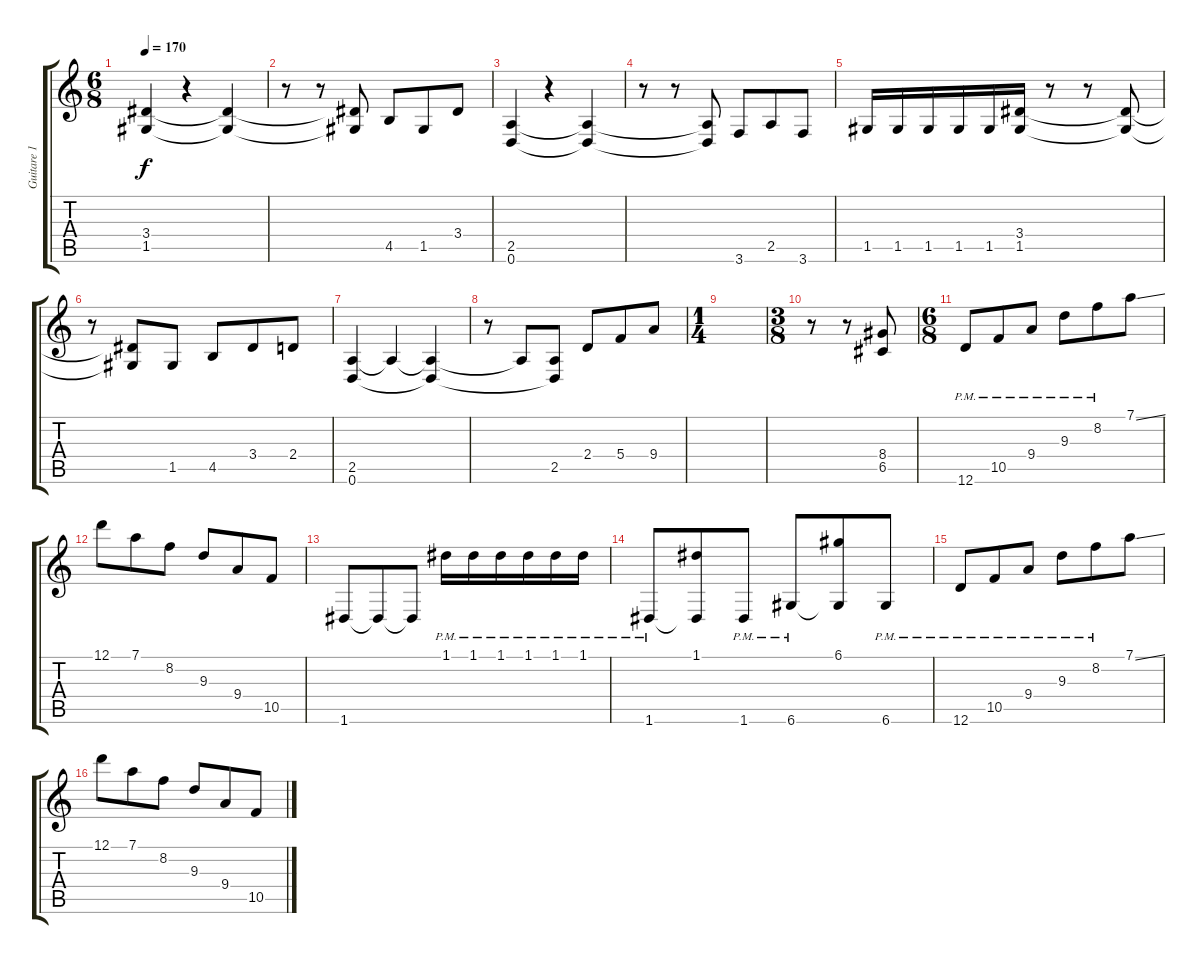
\track ("Guitare 1" "Guitare 1") {instrument distortionguitar}
\staff {score tabs}
\tuning (D4 A3 F3 C3 G2 D2) {hide}
\ts (6 8)
\tempo 170
\clef g2
\ks c
(3.4 1.5).4{dy f} r.4 (3.4{t} 1.5{t}).4 |
r.8 r.8 (3.4{t} 1.5{t}).8 4.5.8 1.5.8 3.4.8 |
(2.5 0.6).4 r.4 (2.5{t} 0.6{t}).4 |
r.8 r.8 (2.5{t} 0.6{t}).8 3.6.8 2.5.8 3.6.8 |
1.5.16 1.5.16 1.5.16 1.5.16 1.5.16 (3.4 1.5).16 r.8 r.8 (3.4{t} 1.5{t}).8 |
r.8 (3.4{t} 1.5{t}).8 1.5.8 4.5.8 3.4.8 2.4.8 |
(2.5 0.6).4 2.5{t}.4 (2.5{t} 0.6{t}).4 |
r.8 2.5{t}.8 (2.5 0.6{t}).8 2.4.8 5.4.8 9.4.8 |
\ts (1 4)
|
\ts (3 8)
r.8 r.8 (8.4 6.5).8 |
\ts (6 8)
12.6{pm}.8 10.5{pm}.8 9.4{pm}.8 9.3{pm}.8 8.2{pm}.8 7.1{ss}.8 |
12.1.8 7.1.8 8.2.8 9.3.8 9.4.8 10.5.8 |
1.6.8 1.6{t}.8 1.6{t}.8 1.1{pm}.16 1.1{pm}.16 1.1{pm}.16 1.1{pm}.16 1.1{pm}.16 1.1{pm}.16 |
1.6{pm}.8 (1.1 1.6{t}).8 1.6{pm}.8 6.6{pm}.8 (6.1 6.6{t}).8 6.6{pm}.8 |
12.6{pm}.8 10.5{pm}.8 9.4{pm}.8 9.3{pm}.8 8.2{pm}.8 7.1{ss}.8 |
12.1.8 7.1.8 8.2.8 9.3.8 9.4.8 10.5.8
